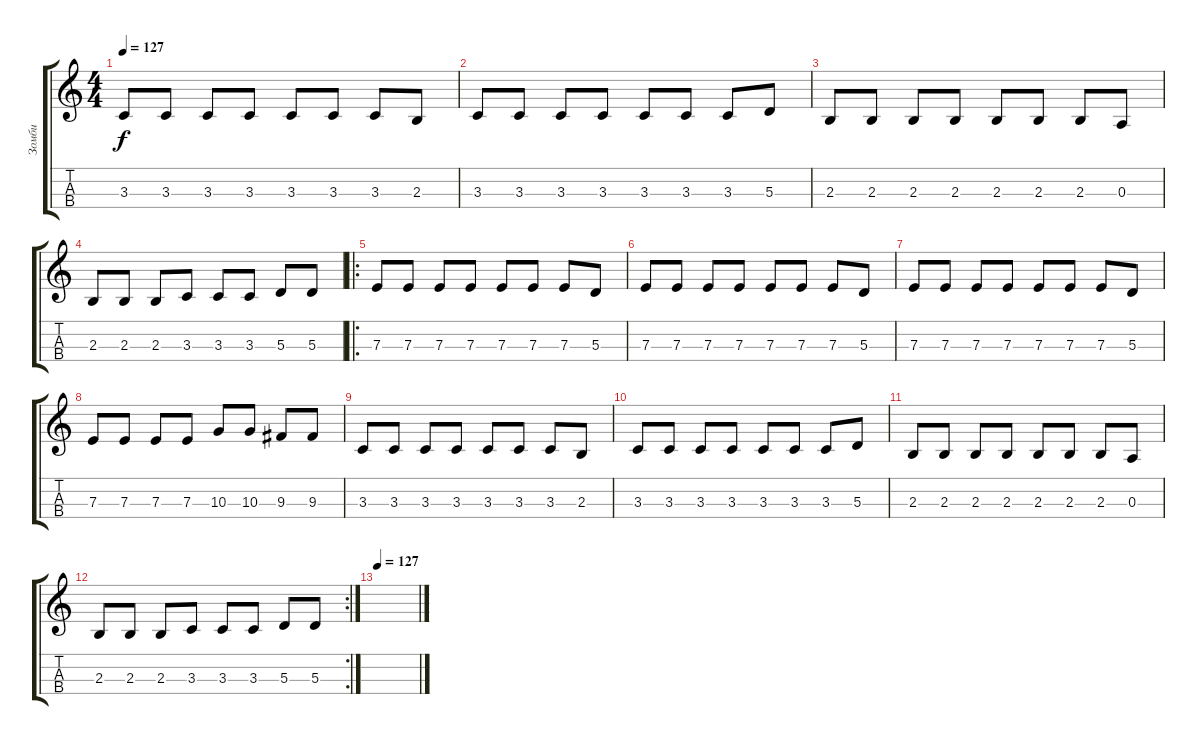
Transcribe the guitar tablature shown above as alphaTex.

\track ("Зомби" "Зомби") {instrument electricbasspick}
\staff {score tabs}
\tuning (G3 D3 A2 E2) {hide}
\ts (4 4)
\tempo 127
\clef g2
\ks c
3.3.8{dy f} 3.3.8 3.3.8 3.3.8 3.3.8 3.3.8 3.3.8 2.3.8 |
3.3.8 3.3.8 3.3.8 3.3.8 3.3.8 3.3.8 3.3.8 5.3.8 |
2.3.8 2.3.8 2.3.8 2.3.8 2.3.8 2.3.8 2.3.8 0.3.8 |
2.3.8 2.3.8 2.3.8 3.3.8 3.3.8 3.3.8 5.3.8 5.3.8 |
\ro
7.3.8 7.3.8 7.3.8 7.3.8 7.3.8 7.3.8 7.3.8 5.3.8 |
7.3.8 7.3.8 7.3.8 7.3.8 7.3.8 7.3.8 7.3.8 5.3.8 |
7.3.8 7.3.8 7.3.8 7.3.8 7.3.8 7.3.8 7.3.8 5.3.8 |
7.3.8 7.3.8 7.3.8 7.3.8 10.3.8 10.3.8 9.3.8 9.3.8 |
3.3.8 3.3.8 3.3.8 3.3.8 3.3.8 3.3.8 3.3.8 2.3.8 |
3.3.8 3.3.8 3.3.8 3.3.8 3.3.8 3.3.8 3.3.8 5.3.8 |
2.3.8 2.3.8 2.3.8 2.3.8 2.3.8 2.3.8 2.3.8 0.3.8 |
\rc 2
2.3.8 2.3.8 2.3.8 3.3.8 3.3.8 3.3.8 5.3.8 5.3.8 |
\tempo 127
